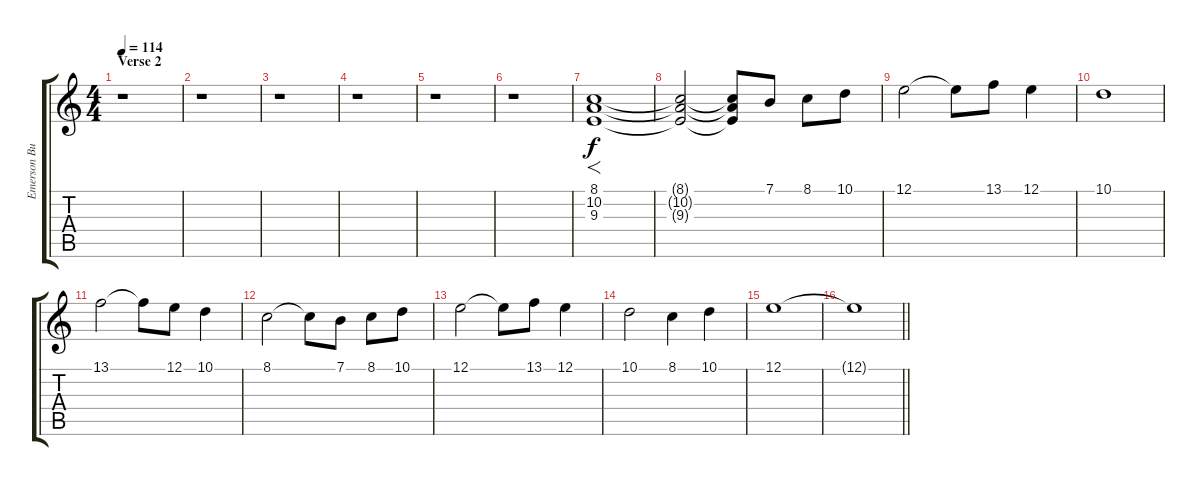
\track ("Emerson Burton (Keyboard)" "Emerson Bu") {instrument rockorgan}
\staff {score tabs}
\tuning (E4 B3 G3 D3 A2 E2) {hide}
\ts (4 4)
\section ("" "Verse 2")
\tempo 114
\clef g2
\ks c
r.1{dy f} |
r.1 |
r.1 |
r.1 |
r.1 |
r.1 |
(8.1 10.2 9.3).1{f} |
(8.1{t} 10.2{t} 9.3{t}).2 (8.1{t} 10.2{t} 9.3{t}).8 7.1.8 8.1.8 10.1.8 |
12.1.2 12.1{t}.8 13.1.8 12.1.4 |
10.1.1 |
13.1.2 13.1{t}.8 12.1.8 10.1.4 |
8.1.2 8.1{t}.8 7.1.8 8.1.8 10.1.8 |
12.1.2 12.1{t}.8 13.1.8 12.1.4 |
10.1.2 8.1.4 10.1.4 |
12.1.1 |
\barLineRight lightlight
12.1{t}.1
